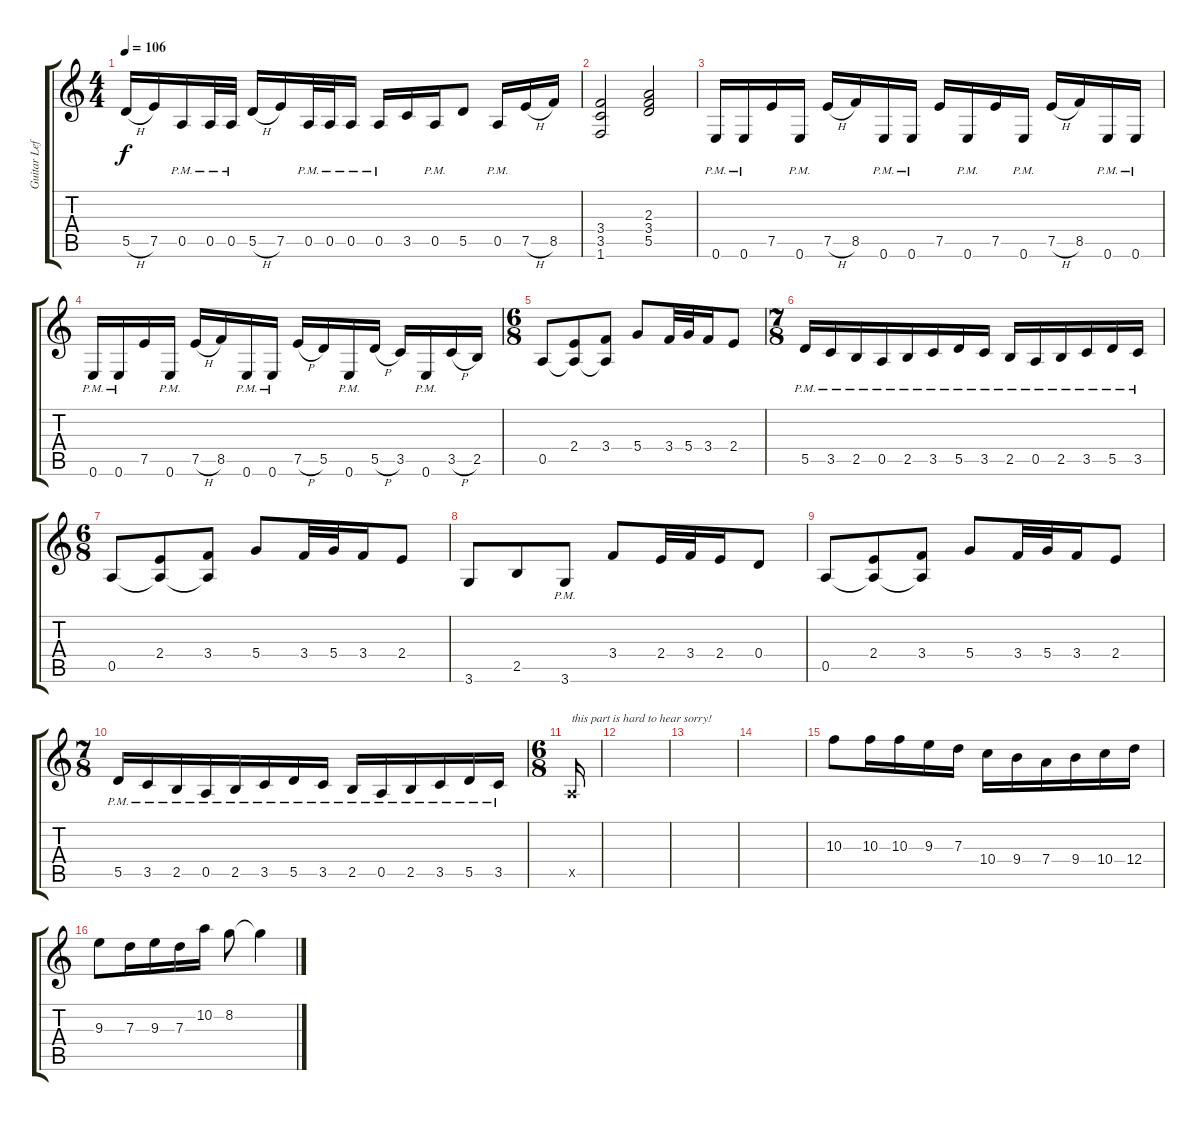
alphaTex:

\track ("Guitar Left" "Guitar Lef") {instrument distortionguitar}
\staff {score tabs}
\tuning (E4 B3 G3 D3 A2 E2) {hide}
\ts (4 4)
\tempo 106
\clef g2
\ks c
5.5{h}.16{dy f} 7.5.16 0.5{pm}.16 0.5{pm}.32 0.5{pm}.32 5.5{h}.16 7.5.16 0.5{pm}.32 0.5{pm}.32 0.5{pm}.16 0.5{pm}.16 3.5.16 0.5{pm}.16 5.5.8 0.5{pm}.16 7.5{h}.16 8.5.16 |
(3.4 3.5 1.6).2 (2.3 3.4 5.5).2 |
\ks aminor
0.6{pm}.16 0.6{pm}.16 7.5.16 0.6{pm}.16 7.5{h}.16 8.5.16 0.6{pm}.16 0.6{pm}.16 7.5.16 0.6{pm}.16 7.5.16 0.6{pm}.16 7.5{h}.16 8.5.16 0.6{pm}.16 0.6{pm}.16 |
0.6{pm}.16 0.6{pm}.16 7.5.16 0.6{pm}.16 7.5{h}.16 8.5.16 0.6{pm}.16 0.6{pm}.16 7.5{h}.16 5.5.16 0.6{pm}.16 5.5{h}.16 3.5.16 0.6{pm}.16 3.5{h}.16 2.5.16 |
\ts (6 8)
\section ("" "")
0.5.8 (2.4 0.5{t}).8 (3.4 0.5{t}).8 5.4.8 3.4.32 5.4.32 3.4.16 2.4.8 |
\ts (7 8)
5.5{pm}.16 3.5{pm}.16 2.5{pm}.16 0.5{pm}.16 2.5{pm}.16 3.5{pm}.16 5.5{pm}.16 3.5{pm}.16 2.5{pm}.16 0.5{pm}.16 2.5{pm}.16 3.5{pm}.16 5.5{pm}.16 3.5{pm}.16 |
\ts (6 8)
0.5.8 (2.4 0.5{t}).8 (3.4 0.5{t}).8 5.4.8 3.4.32 5.4.32 3.4.16 2.4.8 |
3.6.8 2.5.8 3.6{pm}.8 3.4.8 2.4.32 3.4.32 2.4.16 0.4.8 |
0.5.8 (2.4 0.5{t}).8 (3.4 0.5{t}).8 5.4.8 3.4.32 5.4.32 3.4.16 2.4.8 |
\ts (7 8)
5.5{pm}.16 3.5{pm}.16 2.5{pm}.16 0.5{pm}.16 2.5{pm}.16 3.5{pm}.16 5.5{pm}.16 3.5{pm}.16 2.5{pm}.16 0.5{pm}.16 2.5{pm}.16 3.5{pm}.16 5.5{pm}.16 3.5{pm}.16 |
\ts (6 8)
0.5{x}.16{txt "this part is hard to hear sorry!"} |
|
|
|
\section ("" "")
10.3.8 10.3.16 10.3.16 9.3.16 7.3.16 10.4.16 9.4.16 7.4.16 9.4.16 10.4.16 12.4.16 |
9.3.8 7.3.16 9.3.16 7.3.16 10.2.16 8.2.8 8.2{t}.4
